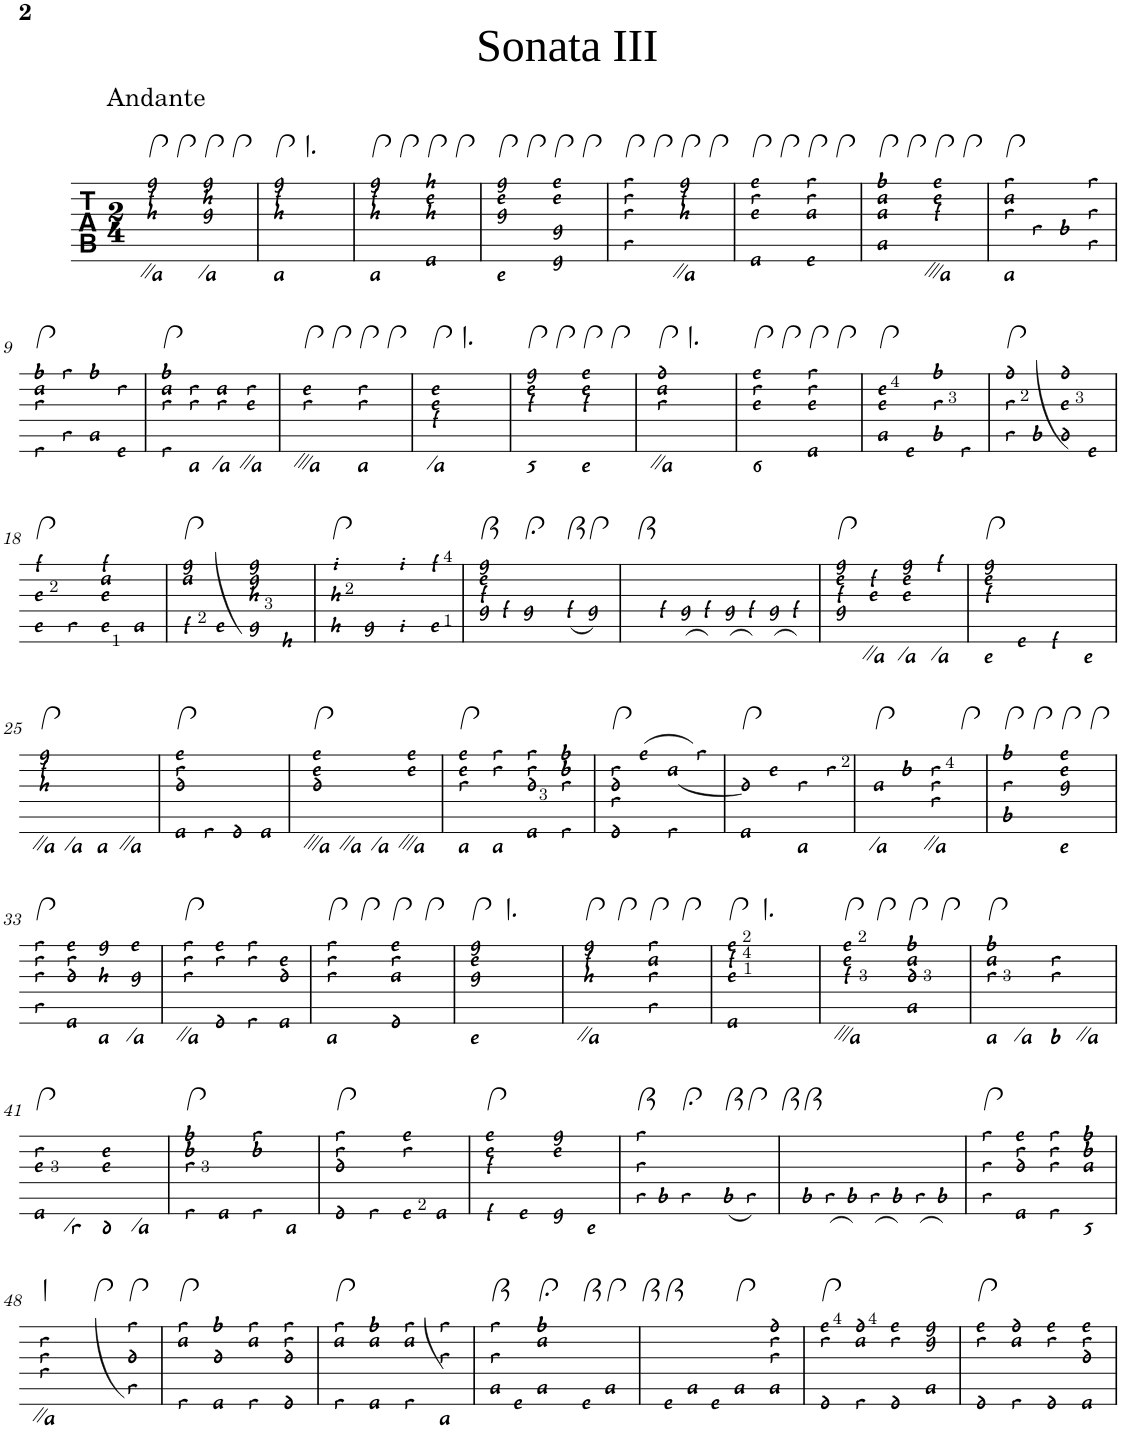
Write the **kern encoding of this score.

**kern
*part1
*staff1
*I"Lute (tablature)
*stria6
*
*k[]
*M2/4
=1
!LO:TX:a:t=Andante
8EE 8e 8g 8b
8r
8FF# 8e- 8a 8b
8r
=2
8GG 8e 8g 8b
!LO:N:vis=4
4.r
=3
8GG 8e 8g 8b
8r
8AA 8e 8f# 8cc
8r
=4
8BB 8e- 8f# 8b
8r
8E- 8B 8f# 8a
8r
=5
8E 8B 8e 8g
8r
8EE 8e 8g 8b
8r
=6
8AA 8c# 8e 8a
8r
8C# 8A 8e 8g
8r
=7
8D 8A 8d 8f#
8r
8DD 8d 8f# 8a
8r
=8
8GG\ 8B\ 8d\ 8g\L
8GJ
8F#L
8E\ 8B\ 8g\J
!!LO:LB:g=z
=9
8BB\ 8B\ 8d\ 8g-\L
8E\ 8g\J
8D\ 8g-\L
8C#\ 8e\J
=10
8BB\ 8B\ 8d\ 8f#\L
8GG\ 8B\ 8e\J
8FF#\ 8B\ 8d\L
8EE\ 8c#\ 8e\J
=11
8DD 8B 8f#
8r
8GG 8B 8e
8r
=12
8FF# 8B- 8c# 8f#
!LO:N:vis=4
4.r
=13
8BBB 8d 8f# 8b
8r
8BB 8d 8f# 8a
8r
=14
8EE 8B 8d 8g#
!LO:N:vis=4
4.r
=15
8AAA 8c# 8e 8a
8r
8AA 8c# 8e 8g
8r
=16
8D\ 8c#\ 8f#\L
8C#J
8E-\ 8B\ 8f#\L
8BBJ
=17
8E\ 8B\ 8g#\L
(<8E-J
8F\ 8c#\ 8g#\L)
8C#J
!!LO:LB:g=z
=18
8F#\ 8c#\ 8b-\L
8EJ
8F#\ 8c#\ 8d\ 8b-\L
8DJ
=19
8G\ 8d\ 8b\L
(<8F#J
8G#\ 8e\ 8g#\ 8b\L)
8EJ
=20
8A\ 8e\ 8cc#\L
8G#J
8B-\ 8cc#\L
8F#\ 8b-\J
=21
16B\ 16d\ 16f#\ 16b\LL
16B-J
8.BJ
(<16B-KL
[8BJ)
=22
16BLL]
16B-J
(>16BL
16B-JJ)
(>16BLL
16B-J)
(>16BL
16B-JJ)
=23
8B\ 8d\ 8f#\ [8b\L
8EE\ 8c#\ 8g\ 8b]\J
8FF#\ 8c#\ 8f#\ 8b\L
8GG-\ 8a#\J
=24
8BB\ 8d\ 8f#\ 8b\L
8C#J
8DL
8BBJ
!!LO:LB:g=z
=25
8EE\ 8e\ 8g\ 8b\L
8FF#J
8GGL
8EEJ
=26
8AA\ 8c\ 8e\ 8a\L
8BBJ
8CL
8AAJ
=27
8DD\ 8c\ 8f#\ 8a\L
8EEJ
8FF#L
8DD\ 8f#\ 8a\J
=28
8GG\ [8B\ 8f#\ 8a\L
8GG\ 8B]\ 8e\ 8g\J
8AA\ 8c\ 8e\ 8g\L
8BB\ 8B\ 8e-\ 8f#\J
=29
8C\ 8G\ 8c\ 8e\L
(8aJ
(<8BB\ 8d\L
8gJ)
=30
8AA\ 8c\L)
8f#J
8GG\ 8B\L
8eJ
=31
8FF#\ 8A\L
8e-J
8EE 8G 8B 8e
8r
=32
8E- 8B 8f#
8r
8BB 8e- 8f# 8a
8r
!!LO:LB:g=z
=33
8E\ 8B\ 8e\ 8g\L
8AA\ 8c\ 8e\ 8a\J
8GG\ 8e\ 8b\L
8FF#\ 8e-\ 8a\J
=34
8EE\ 8B\ 8e\ 8g\L
8C\ 8e\ 8a\J
8BB\ 8e\ 8g\L
8AA\ 8c\ 8f#\J
=35
8GG 8B 8e 8g
8r
8C 8A 8e 8a
8r
=36
8BB 8e- 8f# 8b
!LO:N:vis=4
4.r
=37
8EE 8e 8g 8b
8r
8E 8B 8d 8g
8r
=38
8AA 8c# 8g 8a
!LO:N:vis=4
4.r
=39
8DD 8d 8f# 8a
8r
8D 8c 8d 8f#
8r
=40
8GG\ 8B\ 8d\ 8f#\L
8FF#J
8GG#\ 8B\ 8e\L
8EEJ
!!LO:LB:g=z
=41
8AA\ 8c#\ 8e\L
8GG#J
8BB-\ 8c#\ 8f#\L
8FF#J
=42
8BB\ 8B\ 8e-\ 8f#\L
8AAJ
8BB\ 8e-\ 8g\L
8GGJ
=43
8C\ 8c\ 8e\ 8g\L
8BBJ
8C#\ 8e\ 8a\L
8AAJ
=44
8D\ 8d\ 8f#\ 8a\L
8C#J
8E-\ 8f#\ 8b\L
8BBJ
=45
16E\ 16B\ 16g\LL
16E-J
8.EJ
(<16E-KL
8EJ)
=46
16r
16E-LL
(>16E
16E-JJ)
(>16ELL
16E-J)
(>16EL
16E-JJ)
=47
8E\ 8B\ 8g\L
8AA\ 8c\ 8e\ 8a\J
8BB\ 8B\ 8e\ 8g\L
8BBB\ 8A\ 8e-\ 8f#\J
!!LO:LB:g=z
=48
4EE 4G 4B 4e
8r
(<8E 8c 8g
=49
8BB\ 8d\ 8g\L)
8AA\ 8c\ 8f#\J
8BB\ 8d\ 8g\L
8C\ 8c\ 8e\ 8g\J
=50
8BB\ 8d\ 8g\L
8AA\ 8d\ 8f#\J
(<8BB\ 8d\ 8g\L
8GG\ 8B\ 8g\J)
=51
16D\ 16B\ 16g\LL
16C#J
8.D\ 8.d\ 8.f#\J
16C#KL
8DJ
=52
16r
16C#LL
16D
16C#JJ
8DL
8D\ 8B\ 8e\ 8g#\J
=53
8C\ 8e\ 8a\L
8BB\ 8d\ 8g#\J
8C\ 8e\ 8a\L
8D\ 8g#\ 8b\J
=54
8C\ 8e\ 8a\L
8BB\ 8d\ 8g#\J
8C\ 8e\ 8a\L
8AA\ 8c\ 8e\ 8a\J
=
*-
